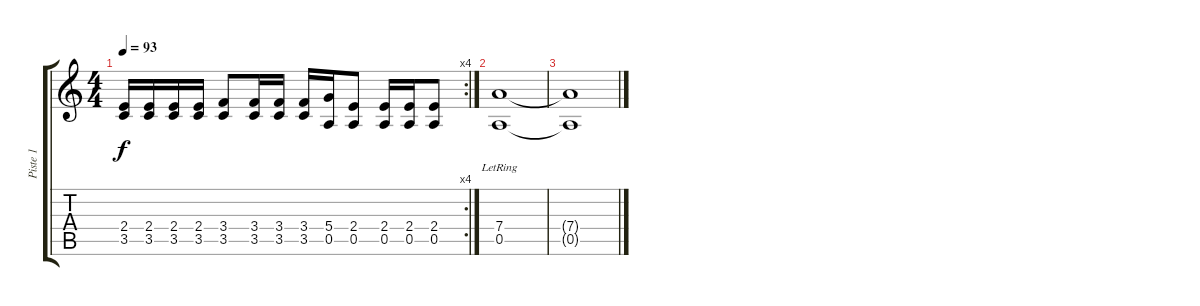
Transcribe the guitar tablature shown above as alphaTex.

\track ("Piste 1" "Piste 1") {instrument overdrivenguitar}
\staff {score tabs}
\tuning (E4 B3 G3 D3 A2 E2) {hide}
\rc 4
\ts (4 4)
\tempo 93
\clef g2
\ks c
(2.4 3.5).16{dy f} (2.4 3.5).16 (2.4 3.5).16 (2.4 3.5).16 (3.4 3.5).8 (3.4 3.5).16 (3.4 3.5).16 (3.4 3.5).16 (5.4 0.5).16 (2.4 0.5).8 (2.4 0.5).16 (2.4 0.5).16 (2.4 0.5).8 |
(7.4{lr} 0.5{lr}).1 |
(7.4{t} 0.5{t}).1
